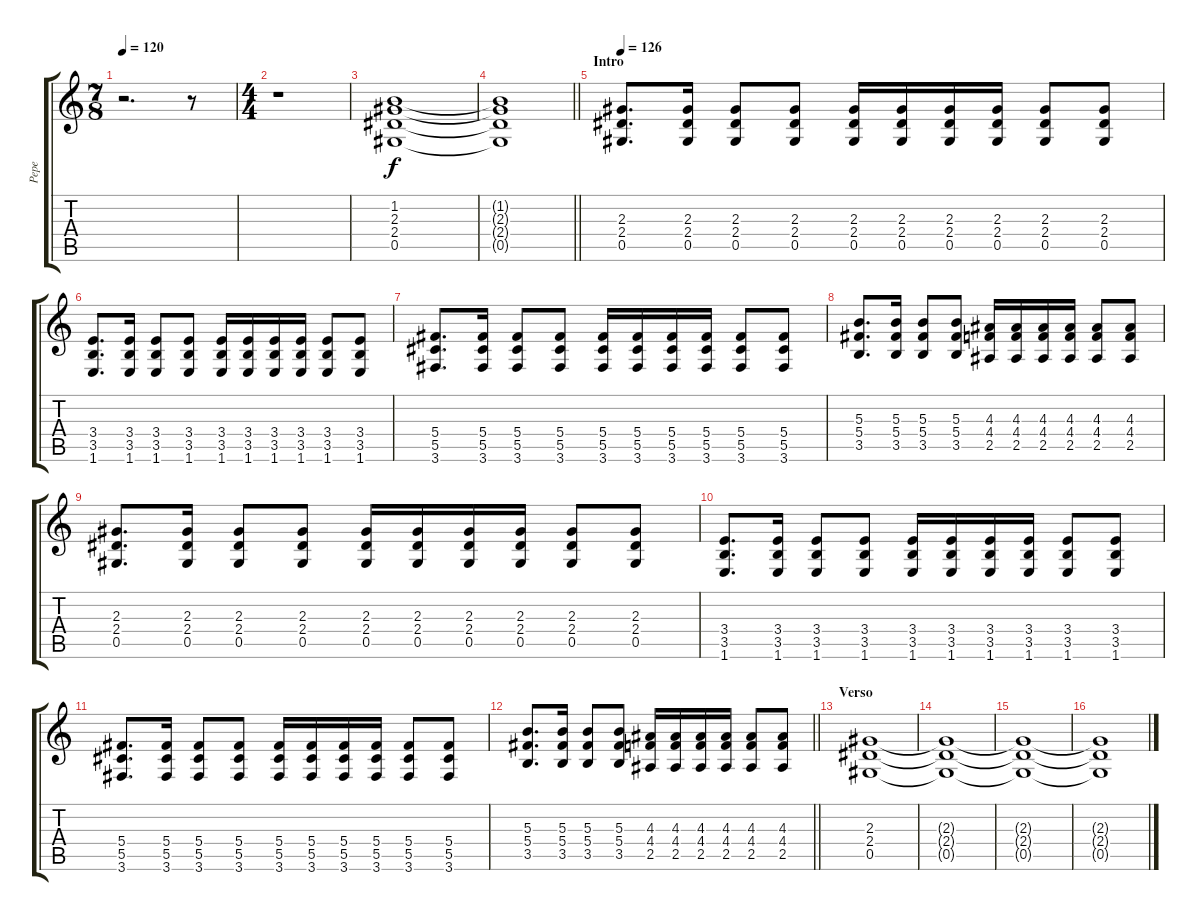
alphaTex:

\track ("Pepe" "Pepe") {instrument distortionguitar}
\staff {score tabs}
\tuning (Eb4 Bb3 Gb3 Db3 Ab2 Eb2) {hide}
\ts (7 8)
\tempo 120
\clef g2
\ks c
r.2{d dy f instrument distortionguitar} r.8 |
\ts (4 4)
r.1 |
(1.2 2.3 2.4 0.5).1{volume 16} |
\barLineRight lightlight
(1.2{t} 2.3{t} 2.4{t} 0.5{t}).1 |
\section ("" "Intro")
\tempo 126
(2.3 2.4 0.5).8{d} (2.3 2.4 0.5).16 (2.3 2.4 0.5).8 (2.3 2.4 0.5).8 (2.3 2.4 0.5).16 (2.3 2.4 0.5).16 (2.3 2.4 0.5).16 (2.3 2.4 0.5).16 (2.3 2.4 0.5).8 (2.3 2.4 0.5).8 |
(3.4 3.5 1.6).8{d} (3.4 3.5 1.6).16 (3.4 3.5 1.6).8 (3.4 3.5 1.6).8 (3.4 3.5 1.6).16 (3.4 3.5 1.6).16 (3.4 3.5 1.6).16 (3.4 3.5 1.6).16 (3.4 3.5 1.6).8 (3.4 3.5 1.6).8 |
(5.4 5.5 3.6).8{d} (5.4 5.5 3.6).16 (5.4 5.5 3.6).8 (5.4 5.5 3.6).8 (5.4 5.5 3.6).16 (5.4 5.5 3.6).16 (5.4 5.5 3.6).16 (5.4 5.5 3.6).16 (5.4 5.5 3.6).8 (5.4 5.5 3.6).8 |
(5.3 5.4 3.5).8{d} (5.3 5.4 3.5).16 (5.3 5.4 3.5).8 (5.3 5.4 3.5).8 (4.3 4.4 2.5).16 (4.3 4.4 2.5).16 (4.3 4.4 2.5).16 (4.3 4.4 2.5).16 (4.3 4.4 2.5).8 (4.3 4.4 2.5).8 |
(2.3 2.4 0.5).8{d} (2.3 2.4 0.5).16 (2.3 2.4 0.5).8 (2.3 2.4 0.5).8 (2.3 2.4 0.5).16 (2.3 2.4 0.5).16 (2.3 2.4 0.5).16 (2.3 2.4 0.5).16 (2.3 2.4 0.5).8 (2.3 2.4 0.5).8 |
(3.4 3.5 1.6).8{d} (3.4 3.5 1.6).16 (3.4 3.5 1.6).8 (3.4 3.5 1.6).8 (3.4 3.5 1.6).16 (3.4 3.5 1.6).16 (3.4 3.5 1.6).16 (3.4 3.5 1.6).16 (3.4 3.5 1.6).8 (3.4 3.5 1.6).8 |
(5.4 5.5 3.6).8{d} (5.4 5.5 3.6).16 (5.4 5.5 3.6).8 (5.4 5.5 3.6).8 (5.4 5.5 3.6).16 (5.4 5.5 3.6).16 (5.4 5.5 3.6).16 (5.4 5.5 3.6).16 (5.4 5.5 3.6).8 (5.4 5.5 3.6).8 |
\barLineRight lightlight
(5.3 5.4 3.5).8{d} (5.3 5.4 3.5).16 (5.3 5.4 3.5).8 (5.3 5.4 3.5).8 (4.3 4.4 2.5).16 (4.3 4.4 2.5).16 (4.3 4.4 2.5).16 (4.3 4.4 2.5).16 (4.3 4.4 2.5).8 (4.3 4.4 2.5).8 |
\section ("" "Verso")
(2.3 2.4 0.5).1{volume 0} |
(2.3{t} 2.4{t} 0.5{t}).1 |
(2.3{t} 2.4{t} 0.5{t}).1 |
(2.3{t} 2.4{t} 0.5{t}).1
